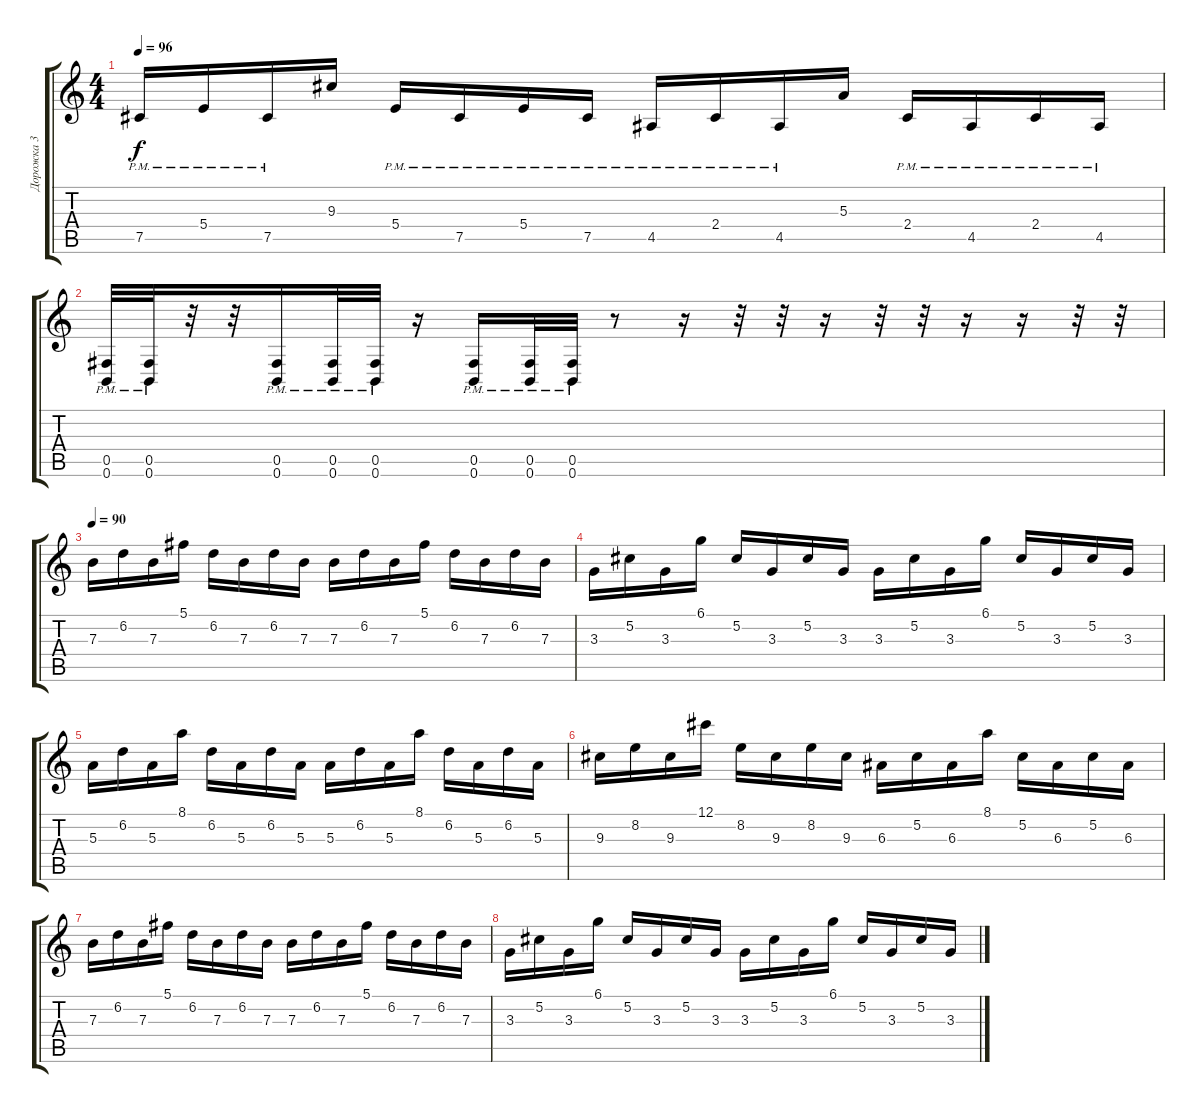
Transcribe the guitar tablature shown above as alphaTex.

\track ("Дорожка 3" "Дорожка 3") {instrument distortionguitar}
\staff {score tabs}
\tuning (Db4 Ab3 E3 B2 Gb2 B1) {hide}
\ts (4 4)
\tempo 96
\clef g2
\ks c
7.5{pm}.16{dy f} 5.4{pm}.16 7.5{pm}.16 9.3.16 5.4{pm}.16 7.5{pm}.16 5.4{pm}.16 7.5{pm}.16 4.5{pm}.16 2.4{pm}.16 4.5{pm}.16 5.3.16 2.4{pm}.16 4.5{pm}.16 2.4{pm}.16 4.5{pm}.16 |
(0.5{pm} 0.6).32 (0.5{pm} 0.6).32 r.32 r.32 (0.5{pm} 0.6{pm}).16 (0.5{pm} 0.6).32 (0.5{pm} 0.6).32 r.16 (0.5{pm} 0.6{pm}).16 (0.5{pm} 0.6).32 (0.5{pm} 0.6).32 r.8 r.16 r.32 r.32 r.16 r.32 r.32 r.16 r.16 r.32 r.32 |
\tempo 90
7.3.16 6.2.16 7.3.16 5.1.16 6.2.16 7.3.16 6.2.16 7.3.16 7.3.16 6.2.16 7.3.16 5.1.16 6.2.16 7.3.16 6.2.16 7.3.16 |
3.3.16 5.2.16 3.3.16 6.1.16 5.2.16 3.3.16 5.2.16 3.3.16 3.3.16 5.2.16 3.3.16 6.1.16 5.2.16 3.3.16 5.2.16 3.3.16 |
5.3.16 6.2.16 5.3.16 8.1.16 6.2.16 5.3.16 6.2.16 5.3.16 5.3.16 6.2.16 5.3.16 8.1.16 6.2.16 5.3.16 6.2.16 5.3.16 |
9.3.16 8.2.16 9.3.16 12.1.16 8.2.16 9.3.16 8.2.16 9.3.16 6.3.16 5.2.16 6.3.16 8.1.16 5.2.16 6.3.16 5.2.16 6.3.16 |
7.3.16 6.2.16 7.3.16 5.1.16 6.2.16 7.3.16 6.2.16 7.3.16 7.3.16 6.2.16 7.3.16 5.1.16 6.2.16 7.3.16 6.2.16 7.3.16 |
3.3.16 5.2.16 3.3.16 6.1.16 5.2.16 3.3.16 5.2.16 3.3.16 3.3.16 5.2.16 3.3.16 6.1.16 5.2.16 3.3.16 5.2.16 3.3.16
